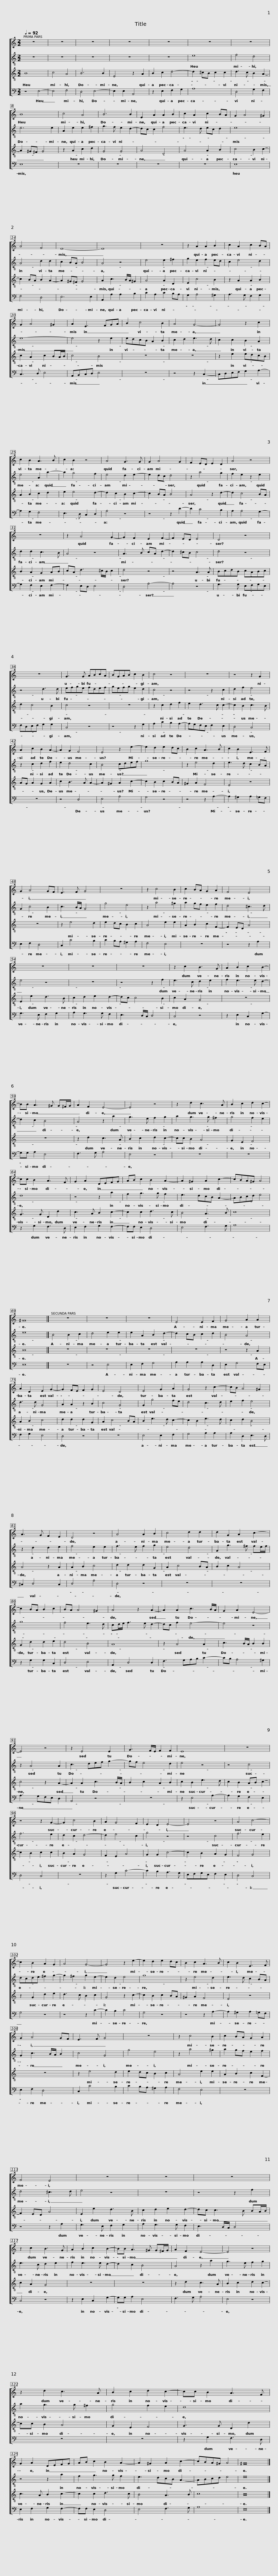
X:1
%%score [ 1 2 3 4 ]
L:1/8
Q:1/4=92
M:2/2
I:linebreak $
K:C
V:1 treble
V:2 treble-8
V:3 treble-8
V:4 bass
V:1
 z8 | z8 | z8 | z8 | z8 |$ %5
 z8 | z8 | B8 | c4 A4 | B6 B2 | %10
 E2 A2 A2 B2 |$ c2 A2 c2 BA | G2 A4 ^G2 | A4 F4 | E8- | %15
 E8 | z8 |$ z2 A2 A2 B2 | c2 A2 c2 BA | G2 A4 ^G2 | %20
 A2 E3 FGA | B2 c4 B2 | A4 G4- |$ G4 z2 c2 | c2 B2 A3 B | %25
 c2 B2 z4 | A4 G3 G | G2 A4 G2 | F2 ED E2 D2 |$ A4 z4 | %30
 z8 | z2 A4 G2- | G2 F2 E2 F2- | F2 ED E4 |$ D4 z4 | %35
 z8 | G3 G ABcA | BGAB c2 B2 | c4 z4 | z8 |$ %40
 z4 z2 G2 | A2 c2 B2 A2- | A2 G2 F4 | E4 z2 e2- | e2 d2 e2 dc | %45
 B2 c2 A3 B |$ c2 B2 E3 F | G2 A4 GF | E3 F G4 | z8 | %50
 z2 c4 B2 | c2 BA G2 A2 |$ F4 E4 | z8 | z8 | %55
 z8 | z2 c2 B3 G |$ A2 B2 c2 B2- |$ BB A3 ^G G^F/G/ | A2 F2 E4- | %60
 E4 z4 | z2 d2 c3 A | B2 c2 d2 c2- |$ cc B2 A3 F | G2 A2 DEFG | %65
 AB c2 B2 A2- | A2 ^G2 A2 c2- | cBA^G A4 | ^G16 |]$ z8 | %70
 z8 | z8 | E4 E2 F2 | G4 A2 A2 | A2 D2 E2 G2- |$ %75
 G2 FE F2 G2 | E4 D4 | E4 G2 A2 | G4 z2 c2- | cB A4 ^G2 | %80
 A3 G F2 E2 |$ D4 z4 | A4 A2 B2 | c4 d2 d2 | d2 G2 A2 c2- | %85
 c2 BA B2 c2 | BA A4 ^G2 |$ A4 z2 A2- | A2 A2 c3 B/A/ | G2 A2 E4- | %90
 E4 z4 | z2 E4 E2 |$ G3 F/E/ F2 F2 |$ E8 | z8 | %95
 z4 z2 G2- | G2 c4 B2 | A2 G4 F2 | E2 D2 E4- | E4 z4 |$ %100
 A4 c4- | c2 B2 A2 G2 | A4 G4- | G4 z2 e2- | e2 d2 e2 dc | %105
 B2 c2 A3 B | c2 B2 E3 F |$ G2 A4 GF | E3 F G4 | z8 | %110
 z2 c4 B2 | c2 BA G2 A2 | F4 E4 |$ z8 | z8 | %115
 z8 | z2 c2 B3 G | A2 B2 c2 B2- |$ BB A3 ^G G^F/G/ | A2 F2 E4- | %120
 E4 z4 | z2 d2 c3 A | B2 c2 d2 c2- |$ cc B2 A3 F |$ G2 A2 DEFG | %125
 AB c2 B2 A2- | A2 ^G2 A2 c2- | cBA^G A4 | ^G16 |] %129
V:2
 z8 | z8 | z8 | z8 | z8 |$ %5
 e8 | f4 d4 | e6 e2 | A2 e2 e2 ^f2 | g3 f e2 d2- | %10
 dc c2 f4 |$ e3 d ec d2 | e8 | A4 d2 d2 | c2 BA B4 | %15
 A4 z4 | e4 e2 ^f2 |$ g2 e2 f2 ed | c2 e4 d2 | e8- | %20
 e4 z2 e2 | edcB A2 B2 | c2 d2 e3 d |$ c2 c2 B2 A2 | e4 A2 a2- | %25
 a2 g4 f2 | e4 d2 e2- | e2 dc d4 | z2 a4 g2 |$ f2 e2 z2 e2 | %30
 d2 d2 c3 B | A4 z4 | A3 B cA d2- | d2 ^cB c4 |$ d4 z4 | %35
 z4 d3 d | efge fdef | gefg e2 d2 | c4 z4 | z4 z2 c2 |$ %40
 d2 f2 e4 | z2 c2 d2 f2 | e2 d4 c2 | B4 cdef | g8 | %45
 z2 e4 d2 |$ e3 d c2 BA | G2 c4 B2 | c3 B/A/ G4 | g4 e4 | %50
 z2 a4 ^g2 | a2 gf e2 f2 |$ d4 ^c3 d | e4 z4 | z8 | %55
 z4 z2 f2 | e3 c d2 e2 |$ f2 e3 e d2- |$ d2 c2 B4 | A4 z2 a2 | %60
 g3 e f2 g2 | a2 g3 g ^f2 | g4 f2 e2 |$ d8 | z4 z2 a2 | %65
 f2 g3 g f2 | e3 dcB A2- | ABcd e4 | e16 |]$ B4 B2 c2 | %70
 d4 e2 e2 | e2 A2 B2 d2- | d2 cB c2 d2 | B4 A4 | d3 d G4 |$ %75
 A2 A2 z2 B2 | c4 G4 | G2 g4 fe | d4 c3 d | e2 f2 e4 | %80
 z2 d2 d2 e2 |$ f4 e2 e2 | f3 e f2 g2 | e4 d4 | G2 g3 ^f fe/f/ | %85
 g8 | f4 e3 d |$ cd/e/ f3 e d2- | dc f2 e4- | e4 z4 | %90
 z2 A4 A2 | c3 def g2- |$ gf e4 d2 |$ e4 z4 | z4 c4 | %95
 f6 e2 | d2 c2 d4- | d2 e4 c2 | g4 z4 | z4 c4 |$ %100
 f6 e2 | dcde ^f2 g2- | g2 ^f2 g2 e2- | e2 d2 e4 | g8 | %105
 z2 e4 d2 | e3 d c2 BA |$ G2 c3 B/A/ B2 | c4 G4 | g4 e4 | %110
 z2 a4 ^g2 | a2 gf e2 f2 | d4 ^c3 d |$ e4 z4 | z8 | %115
 z4 z2 f2 | e3 c d2 e2 | f2 e3 e d2- |$ d2 c2 B4 | A4 z2 a2 | %120
 g3 e f2 g2 | a2 g3 g ^f2 | g4 f2 e2 |$ d8 |$ z4 z2 a2 | %125
 f2 g3 g f2 | e3 dcB A2- | ABcd e4 | e16 |] %129
V:3
 B8 | c4 A4 | B6 B2 | E4 z2 A2 | B2 c2 d4- |$ %5
 d2 ^cB c2 c2 | d3 c B2 A2- | A2 ^G^F G4 | z2 A2 c2 d2 | G4 G4 | %10
 A4 D4 |$ A4 A2 B2 | c4 B2 c2- | c2 BA B2 A2- | A2 ^G^F G4 | %15
 A2 c3 B/A/ ^G2 | A4 A2 D2 |$ E2 c4 B2 | z2 A2 A2 B2 | c2 A2 c2 BA/B/ | %20
 c4 B4 | z8 | z8 |$ z2 e2 edcB | A2 B2 c2 d2 | %25
 e2 e4 d2- | d2 c2 B2 c2- | c2 BA B4 | A4 z2 d2- |$ d2 c4 BA | %30
 B2 A2 G2 AB | cA d3 ^c/B/ c2 | d4 z4 | z4 A3 A |$ BcdB cABc | %35
 d2 c4 B2 | c4 z4 | z8 | z2 c2 d2 f2 | e2 d3 c c2- |$ %40
 c2 B2 c3 B | AG A2 G2 A2 | c2 B3 A A2- | A2 ^G2 A2 c2- | c2 B2 c2 BA | %45
 ^G2 A2 F4 |$ E4 z4 | z8 | z2 e4 d2 | e2 dc B2 c2 | %50
 A4 e2 e2 | A2 B2 c2 F2- |$ F2 ED A4 | E2 e2 d3 B | c2 d2 e2 d2- | %55
 dc c4 B2 | c2 A2 G4 |$ z8 |$ z8 | z2 d2 c3 A | %60
 B2 c2 d2 c2- | cc B2 A4 | G2 E2 F4 |$ G3 G D2 d2 | c3 A B2 c2- | %65
 c2 c2 d3 c | B4 A3 B | c8 | B16 |]$ z8 | %70
 z8 | z8 | z8 | z4 z2 A2 | A2 B2 c4 |$ %75
 d2 d2 d2 G2 | A2 c4 BA | B2 e3 d c2- | c2 B2 e3 d | c2 d2 B4 | %80
 A4 z2 A2 |$ A2 B2 c4 | d2 d2 d2 G2 | A2 c4 BA | B2 c2 A4 | %85
 G2 d2 d2 e2 | d4 B4 |$ A8 | z2 A4 A2 | c3 B/A/ B2 B2 | %90
 c4 z2 A2- | A2 A2 c3 B/A/ |$ B2 c2 A2 B2 |$ c2 B2 e3 d | c2 B2 AB c2- | %95
 c2 B2 c2 c2 | B2 A2 G4 | F2 E2 A4 | G2 G2 c4- | c2 B2 A2 G2 |$ %100
 F4 G4 | z2 G2 d2 e2 | d3 c B2 c2 | G4 z2 c2- | c2 B2 c2 BA | %105
 ^G2 A2 F4 | E4 z4 |$ z8 | z2 e4 d2 | e2 dc B2 c2 | %110
 A4 e2 e2 | A2 B2 c2 F2- | F2 ED A4 |$ E2 e2 d3 B | c2 d2 e2 d2- | %115
 dc c3 B BA/B/ | c2 A2 G4 | z8 |$ z8 | z2 d2 c3 A | %120
 B2 c2 d2 c2- | cc B2 A4 | G2 E2 F4 |$ G3 G D2 d2 |$ c3 A B2 c2- | %125
 c2 c2 d3 c | B4 A3 B | c8 | B16 |] %129
V:4
 z4 E,4- | E,4 F,4 | D,4 E,4- | E,2 E,2 A,,4 | z2 E,2 F,2 G,2 |$ %5
 A,8 | D,4 G,2 F,2 | E,8 | z8 | z8 | %10
 z8 |$ z8 | E,8 | F,4 D,4 | E,6 E,2 | %15
 A,,2 A,2 A,2 B,2 | C2 A,2 C2 B,A, |$ G,2 A,4 ^G,2 | A,3 G, F,2 G,2 | C,3 D, E,4 | %20
 A,,B,,C,D, E,4 | z8 | z4 z2 C,2- |$ C,D,E,F, G,2 A,2- | A,2 G,2 F,4 | %25
 E,3 D, C,2 D,2 | A,4 z4 | z4 z2 D2- | D2 C4 B,2 |$ A,2 A,4 G,2- | %30
 G,2 F,2 E,2 F,2- | F,2 E,D, E,4 | D,4 A,4- | A,4 z4 |$ G,3 G, E,F,G,E, | %35
 F,D,E,F, G,2 G,2 | C,4 z4 | z4 z2 G,2 | A,2 C2 B,2 A,2- | A,G,F,E, F,2 E,2 |$ %40
 D,4 C,4 | z8 | z4 D,4 | E,4 A,4 | G,4 z4 | %45
 z4 z2 A,2- |$ A,2 ^G,2 A,2 =G,F, | E,2 F,2 D,4 | C,2 C4 B,2 | C2 B,A, ^G,2 A,2 | %50
 F,4 E,4 | z8 |$ z4 z2 A,2 | G,3 E, F,2 G,2 | A,2 G,3 G, F,2 | %55
 E,3 D,/C,/ D,4 | C,4 z4 |$ z2 E,2 C,2 G,2- |$ G,G, A,2 E,4 | F,3 G, A,4 | %60
 E,4 z4 | z8 | z8 |$ z2 G,2 F,3 D, | E,2 F,2 G,2 F,2- | %65
 F,F, E,2 D,4 | E,4 F,3 G, | A,8 | E,16 |]$ z8 | %70
 z4 E,4 | E,2 F,2 G,4 | A,2 A,2 A,2 D,2 | E,2 G,4 F,E, | F,2 G,2 E,4 |$ %75
 D,4 z4 | z8 | E,4 E,2 F,2 | G,4 A,2 A,2 | A,2 D,2 E,3 D, | %80
 ^C,2 D,4 C,2 |$ D,4 A,4 | D,4 z4 | z8 | z8 | %85
 z2 G,2 G,2 C,2 | D,4 E,4 |$ A,,2 D,4 D,2 | F,3 G,A,B, C2- | CB, A,4 ^G,2 | %90
 A,3 G,F,E, D,2 | A,,4 z4 |$ z8 |$ z2 E,4 A,2- | A,2 G,2 F,2 E,2 | %95
 D,4 C,4 | z8 | z2 G,2 C4- | C2 B,2 A,3 G, | E,F,G,E, F,2 E,2 |$ %100
 D,4 C,4 | G,4 z4 | z4 z2 C2- | C2 B,2 C4 | G,4 z4 | %105
 z4 z2 A,2- | A,2 ^G,2 A,2 =G,F, |$ E,2 F,2 D,4 | C,2 C4 B,2 | C2 B,A, ^G,2 A,2 | %110
 F,4 E,4 | z8 | z4 z2 A,2 |$ G,3 E, F,2 G,2 | A,2 G,3 G, F,2 | %115
 E,3 D,/C,/ D,4 | C,4 z4 | z2 E,2 C,2 G,2- |$ G,G, A,2 E,4 | F,3 G, A,4 | %120
 E,4 z4 | z8 | z8 |$ z2 G,2 F,3 D, |$ E,2 F,2 G,2 F,2- | %125
 F,F, E,2 D,4 | E,4 F,3 G, | A,8 | E,16 |] %129
